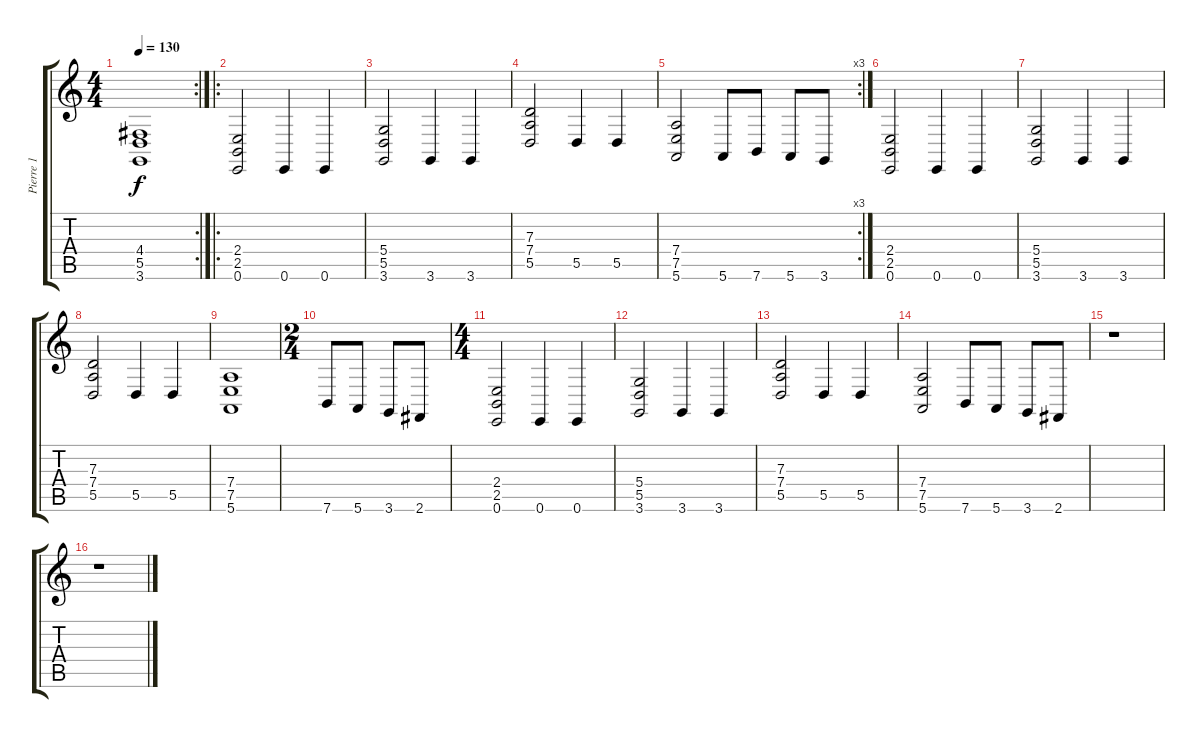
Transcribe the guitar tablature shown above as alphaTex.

\track ("Pierre 1" "Pierre 1") {instrument stringensemble1}
\staff {score tabs}
\tuning (E4 B3 G3 D3 A2 E2) {hide}
\rc 2
\ts (4 4)
\tempo 130
\clef g2
\ks c
(4.4 5.5 3.6).1{dy f} |
\ro
(2.4 2.5 0.6).2 0.6.4 0.6.4 |
(5.4 5.5 3.6).2 3.6.4 3.6.4 |
(7.3 7.4 5.5).2 5.5.4 5.5.4 |
\rc 3
(7.4 7.5 5.6).2 5.6.8 7.6.8 5.6.8 3.6.8 |
(2.4 2.5 0.6).2 0.6.4 0.6.4 |
(5.4 5.5 3.6).2 3.6.4 3.6.4 |
(7.3 7.4 5.5).2 5.5.4 5.5.4 |
(7.4 7.5 5.6).1 |
\ts (2 4)
7.6.8 5.6.8 3.6.8 2.6.8 |
\ts (4 4)
(2.4 2.5 0.6).2 0.6.4 0.6.4 |
(5.4 5.5 3.6).2 3.6.4 3.6.4 |
(7.3 7.4 5.5).2 5.5.4 5.5.4 |
(7.4 7.5 5.6).2 7.6.8 5.6.8 3.6.8 2.6.8 |
r.1 |
r.1
